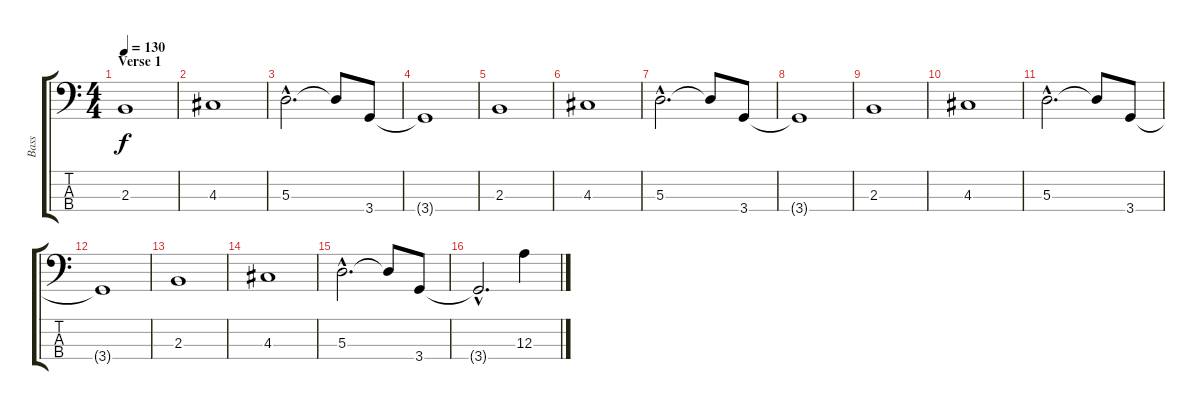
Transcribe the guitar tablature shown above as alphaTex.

\track ("Bass" "Bass") {instrument electricbasspick}
\staff {score tabs}
\tuning (G2 D2 A1 E1) {hide}
\ts (4 4)
\section ("" "Verse 1")
\tempo 130
\clef f4
\ks c
2.3.1{dy f} |
4.3.1 |
5.3{hac}.2{d} 5.3{t}.8 3.4.8 |
3.4{t}.1 |
2.3.1 |
4.3.1 |
5.3{hac}.2{d} 5.3{t}.8 3.4.8 |
3.4{t}.1 |
2.3.1 |
4.3.1 |
5.3{hac}.2{d} 5.3{t}.8 3.4.8 |
3.4{t}.1 |
2.3.1 |
4.3.1 |
5.3{hac}.2{d} 5.3{t}.8 3.4.8 |
3.4{hac t}.2{d} 12.3{ss}.4
